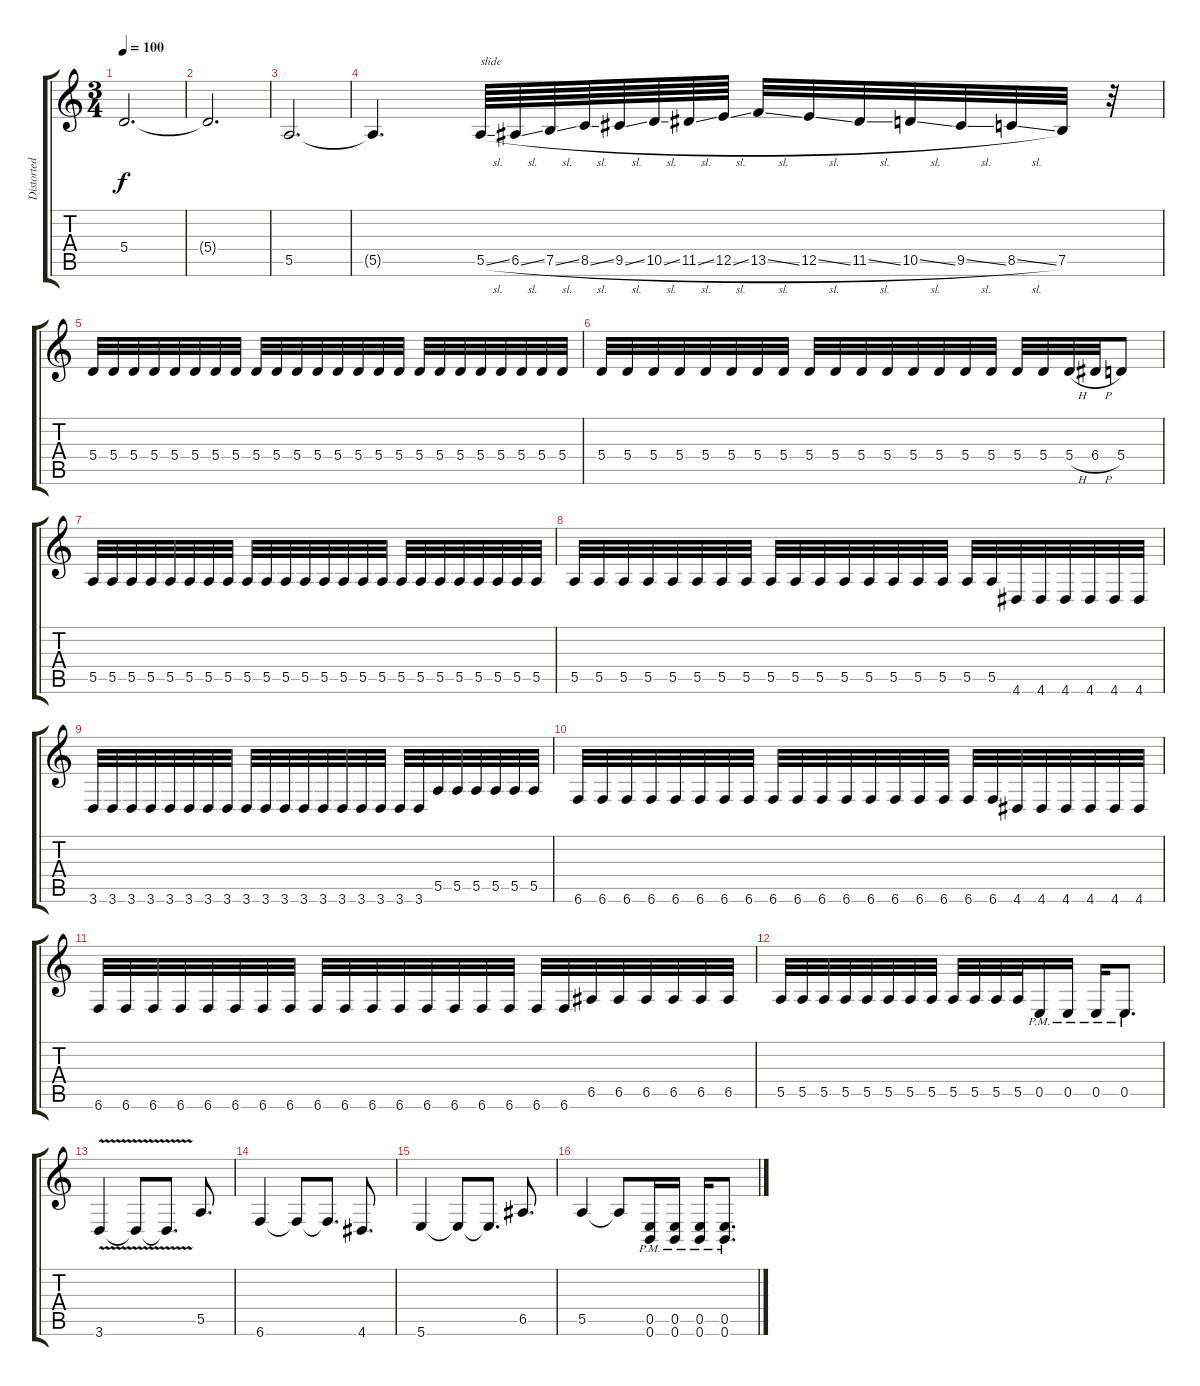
\track ("Distorted Guitar 1" "Distorted ") {instrument distortionguitar}
\staff {score tabs}
\tuning (B3 Gb3 D3 A2 E2 B1) {hide}
\ts (3 4)
\tempo 100
\clef g2
\ks c
5.4.2{d dy f} |
5.4{t}.2{d} |
5.5.2{d} |
5.5{t}.4{d} 5.5{sl}.64{txt "slide"} 6.5{sl}.64 7.5{sl}.64 8.5{sl}.64 9.5{sl}.64 10.5{sl}.64 11.5{sl}.64 12.5{sl}.64 13.5{sl}.32 12.5{sl}.32 11.5{sl}.32 10.5{sl}.32 9.5{sl}.32 8.5{sl}.32 7.5.32 r.32 |
5.4.32 5.4.32 5.4.32 5.4.32 5.4.32 5.4.32 5.4.32 5.4.32 5.4.32 5.4.32 5.4.32 5.4.32 5.4.32 5.4.32 5.4.32 5.4.32 5.4.32 5.4.32 5.4.32 5.4.32 5.4.32 5.4.32 5.4.32 5.4.32 |
5.4.32 5.4.32 5.4.32 5.4.32 5.4.32 5.4.32 5.4.32 5.4.32 5.4.32 5.4.32 5.4.32 5.4.32 5.4.32 5.4.32 5.4.32 5.4.32 5.4.32 5.4.32 5.4{h}.32 6.4{h}.32 5.4.8 |
5.5.32 5.5.32 5.5.32 5.5.32 5.5.32 5.5.32 5.5.32 5.5.32 5.5.32 5.5.32 5.5.32 5.5.32 5.5.32 5.5.32 5.5.32 5.5.32 5.5.32 5.5.32 5.5.32 5.5.32 5.5.32 5.5.32 5.5.32 5.5.32 |
5.5.32 5.5.32 5.5.32 5.5.32 5.5.32 5.5.32 5.5.32 5.5.32 5.5.32 5.5.32 5.5.32 5.5.32 5.5.32 5.5.32 5.5.32 5.5.32 5.5.32 5.5.32 4.6.32 4.6.32 4.6.32 4.6.32 4.6.32 4.6.32 |
3.6.32 3.6.32 3.6.32 3.6.32 3.6.32 3.6.32 3.6.32 3.6.32 3.6.32 3.6.32 3.6.32 3.6.32 3.6.32 3.6.32 3.6.32 3.6.32 3.6.32 3.6.32 5.5.32 5.5.32 5.5.32 5.5.32 5.5.32 5.5.32 |
6.6.32 6.6.32 6.6.32 6.6.32 6.6.32 6.6.32 6.6.32 6.6.32 6.6.32 6.6.32 6.6.32 6.6.32 6.6.32 6.6.32 6.6.32 6.6.32 6.6.32 6.6.32 4.6.32 4.6.32 4.6.32 4.6.32 4.6.32 4.6.32 |
6.6.32 6.6.32 6.6.32 6.6.32 6.6.32 6.6.32 6.6.32 6.6.32 6.6.32 6.6.32 6.6.32 6.6.32 6.6.32 6.6.32 6.6.32 6.6.32 6.6.32 6.6.32 6.5.32 6.5.32 6.5.32 6.5.32 6.5.32 6.5.32 |
5.5.32 5.5.32 5.5.32 5.5.32 5.5.32 5.5.32 5.5.32 5.5.32 5.5.32 5.5.32 5.5.32 5.5.32 0.5{pm}.16 0.5{pm}.16 0.5{pm}.16 0.5{pm}.8{d} |
3.6{v}.4 3.6{v t}.8 3.6{t}.8{d} 5.5.8{d} |
6.6.4 6.6{t}.8 6.6{t}.8{d} 4.6.8{d} |
5.6.4 5.6{t}.8 5.6{t}.8{d} 6.5.8{d} |
5.5.4 5.5{t}.8 (0.5{pm} 0.6{pm}).16 (0.5{pm} 0.6{pm}).16 (0.5{pm} 0.6{pm}).16 (0.5{pm} 0.6{pm}).8{d}
